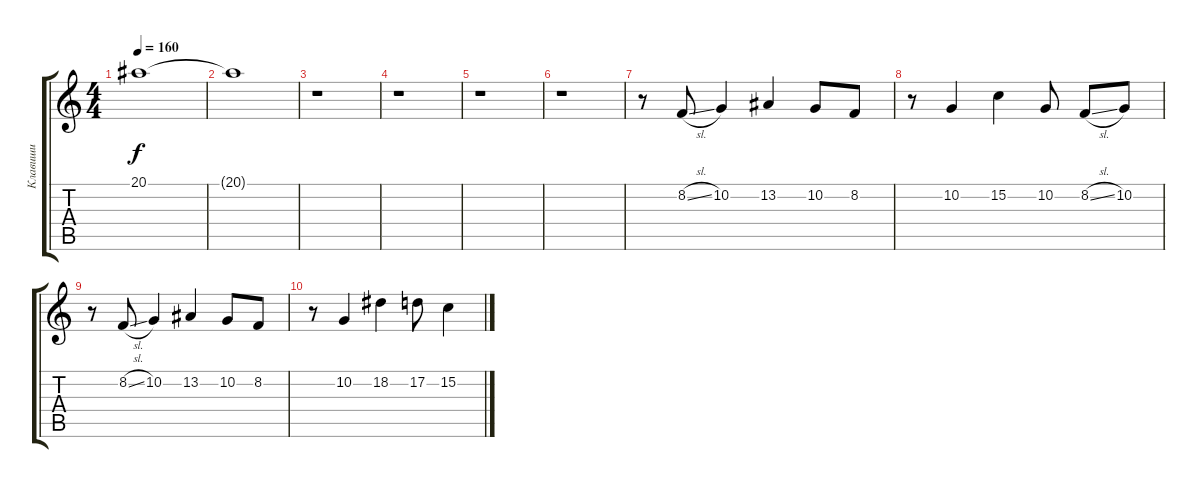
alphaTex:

\track ("Клавиши" "Клавиши") {instrument fx7echoes}
\staff {score tabs}
\tuning (D4 A3 F3 C3 G2 C2) {hide}
\ts (4 4)
\tempo 160
\clef g2
\ks c
20.1.1{dy f} |
20.1{t}.1 |
r.1 |
r.1 |
r.1 |
r.1 |
r.8 8.2{sl}.8{instrument pad4choir} 10.2.4 13.2.4 10.2.8 8.2.8 |
r.8 10.2.4 15.2.4 10.2.8 8.2{sl}.8 10.2.8 |
r.8 8.2{sl}.8 10.2.4 13.2.4 10.2.8 8.2.8 |
r.8 10.2.4 18.2.4 17.2.8 15.2.4
